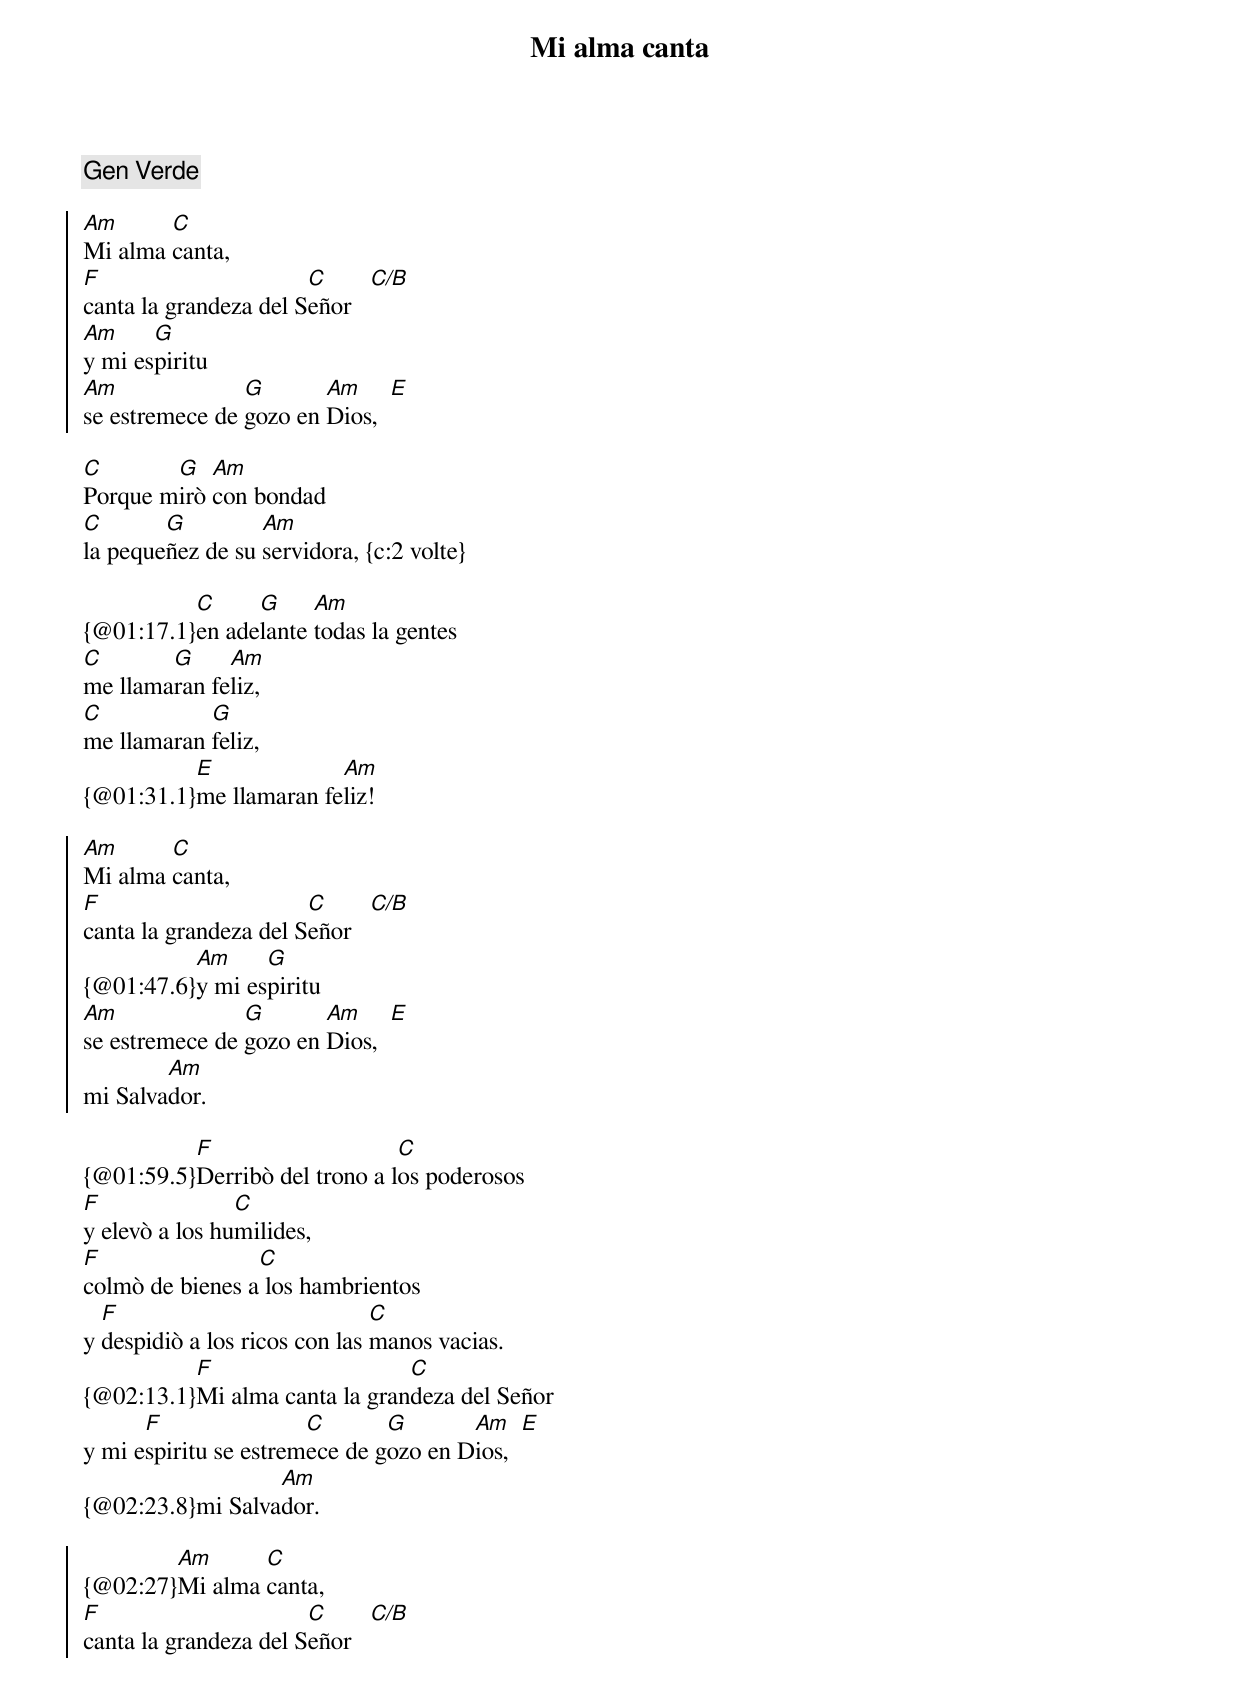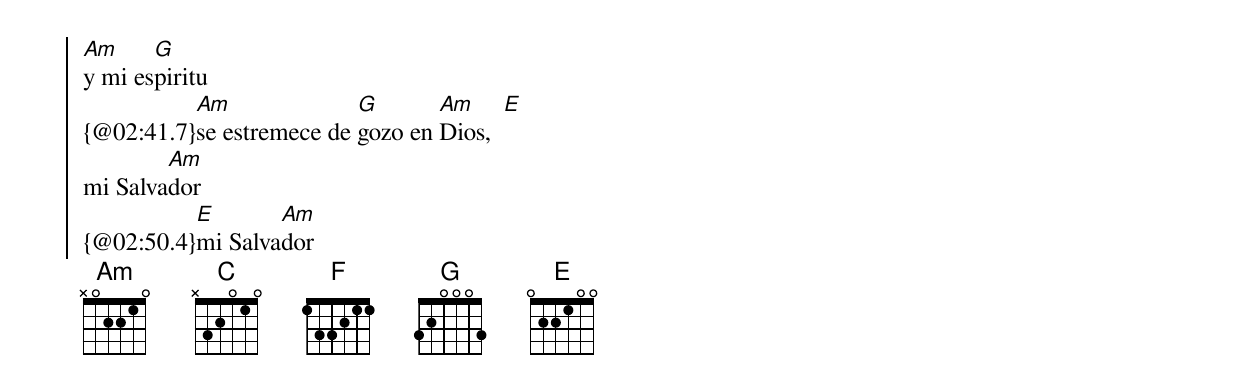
{title:Mi alma canta}
{comment:Gen Verde}

{soc}
[Am]Mi alma [C]canta,
[F]canta la grandeza del S[C]eñor   [C/B]
[Am]y mi es[G]piritu
[Am]se estremece de [G]gozo en [Am]Dios,  [E]
{@00:56.9}mi Salva[Am]dor. {c:2 volte}
{eoc}

[C]Porque m[G]irò [Am]con bondad
[C]la peque[G]ñez de su [Am]servidora, {c:2 volte}

{@01:17.1}[C]en ade[G]lante [Am]todas la gentes
[C]me llama[G]ran fe[Am]liz,
[C]me llamaran [G]feliz,
{@01:31.1}[E]me llamaran fe[Am]liz!

{soc}
[Am]Mi alma [C]canta,
[F]canta la grandeza del S[C]eñor   [C/B]
{@01:47.6}[Am]y mi es[G]piritu
[Am]se estremece de [G]gozo en [Am]Dios,  [E]
mi Salva[Am]dor.
{eoc}

{@01:59.5}[F]Derribò del trono a l[C]os poderosos
[F]y elevò a los hu[C]milides,
[F]colmò de bienes a[C] los hambrientos
y [F]despidiò a los ricos con las [C]manos vacias.
{@02:13.1}[F]Mi alma canta la gran[C]deza del Señor
y mi e[F]spiritu se estrem[C]ece de g[G]ozo en D[Am]ios,  [E]
{@02:23.8}mi Salva[Am]dor.

{soc}
{@02:27}[Am]Mi alma [C]canta,
[F]canta la grandeza del S[C]eñor   [C/B]
[Am]y mi es[G]piritu
{@02:41.7}[Am]se estremece de [G]gozo en [Am]Dios,  [E]
mi Salva[Am]dor
{@02:50.4}[E]mi Salva[Am]dor
{eoc}
